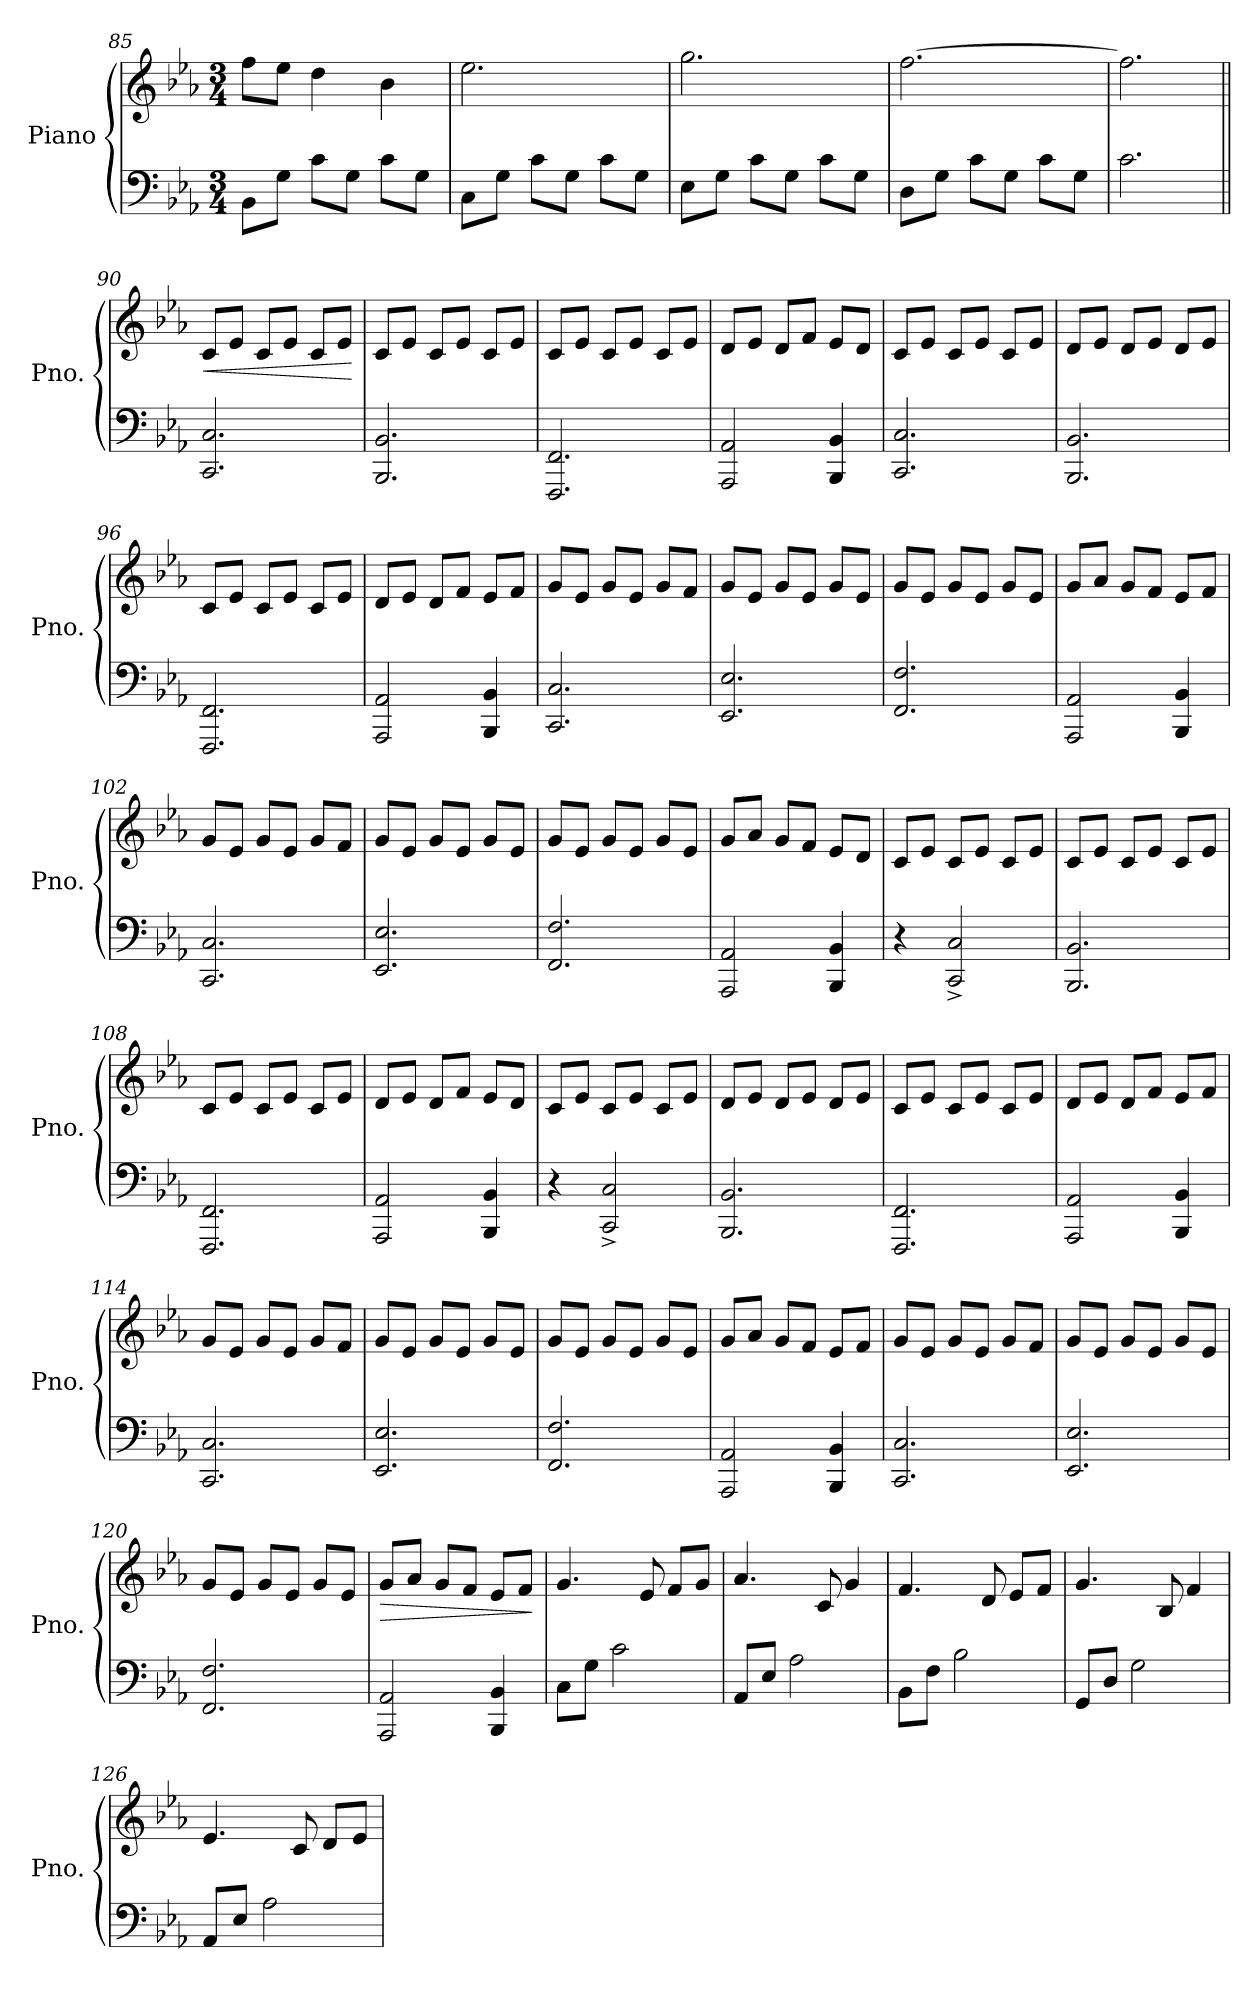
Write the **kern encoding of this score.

**kern	**kern	**dynam
*part1	*part1	*part1
*staff2	*staff1	*staff1/2
*I"Piano	*	*
*I'Pno.	*	*
*clefF4	*clefG2	*
*k[b-e-a-]	*k[b-e-a-]	*
*M3/4	*M3/4	*
=85	=85	=85
8BB-\L	8ff\L	.
8G\J	8ee-\J	.
8c\L	4dd\	.
8G\J	.	.
8c\L	4b-\	.
8G\J	.	.
!!LO:LB:g=z
=86	=86	=86
8C\L	2.ee-\	.
8G\J	.	.
8c\L	.	.
8G\J	.	.
8c\L	.	.
8G\J	.	.
=87	=87	=87
8E-\L	2.gg\	.
8G\J	.	.
8c\L	.	.
8G\J	.	.
8c\L	.	.
8G\J	.	.
=88	=88	=88
8D\L	[2.ff\	.
8G\J	.	.
8c\L	.	.
8G\J	.	.
8c\L	.	.
8G\J	.	.
=89	=89	=89
2.c\	2.ff\]	.
=90||	=90||	=90||
!	!	!LO:HP:b
2.CC/ 2.C/	8c/L	<
.	8e-/J	.
.	8c/L	.
.	8e-/J	.
.	8c/L	.
.	8e-/J	.
.	.	[
=91	=91	=91
2.BBB-/ 2.BB-/	8c/L	.
.	8e-/J	.
.	8c/L	.
.	8e-/J	.
.	8c/L	.
.	8e-/J	.
=92	=92	=92
2.FFF/ 2.FF/	8c/L	.
.	8e-/J	.
.	8c/L	.
.	8e-/J	.
.	8c/L	.
.	8e-/J	.
!!LO:LB:g=z
=93	=93	=93
2AAA-/ 2AA-/	8d/L	.
.	8e-/J	.
.	8d/L	.
.	8f/J	.
4BBB-/ 4BB-/	8e-/L	.
.	8d/J	.
=94	=94	=94
2.CC/ 2.C/	8c/L	.
.	8e-/J	.
.	8c/L	.
.	8e-/J	.
.	8c/L	.
.	8e-/J	.
=95	=95	=95
2.BBB-/ 2.BB-/	8d/L	.
.	8e-/J	.
.	8d/L	.
.	8e-/J	.
.	8d/L	.
.	8e-/J	.
=96	=96	=96
2.FFF/ 2.FF/	8c/L	.
.	8e-/J	.
.	8c/L	.
.	8e-/J	.
.	8c/L	.
.	8e-/J	.
=97	=97	=97
2AAA-/ 2AA-/	8d/L	.
.	8e-/J	.
.	8d/L	.
.	8f/J	.
4BBB-/ 4BB-/	8e-/L	.
.	8f/J	.
=98	=98	=98
2.CC/ 2.C/	8g/L	.
.	8e-/J	.
.	8g/L	.
.	8e-/J	.
.	8g/L	.
.	8f/J	.
!!LO:LB:g=z
=99	=99	=99
2.EE-/ 2.E-/	8g/L	.
.	8e-/J	.
.	8g/L	.
.	8e-/J	.
.	8g/L	.
.	8e-/J	.
=100	=100	=100
2.FF/ 2.F/	8g/L	.
.	8e-/J	.
.	8g/L	.
.	8e-/J	.
.	8g/L	.
.	8e-/J	.
=101	=101	=101
2AAA-/ 2AA-/	8g/L	.
.	8a-/J	.
.	8g/L	.
.	8f/J	.
4BBB-/ 4BB-/	8e-/L	.
.	8f/J	.
=102	=102	=102
2.CC/ 2.C/	8g/L	.
.	8e-/J	.
.	8g/L	.
.	8e-/J	.
.	8g/L	.
.	8f/J	.
=103	=103	=103
2.EE-/ 2.E-/	8g/L	.
.	8e-/J	.
.	8g/L	.
.	8e-/J	.
.	8g/L	.
.	8e-/J	.
=104	=104	=104
2.FF/ 2.F/	8g/L	.
.	8e-/J	.
.	8g/L	.
.	8e-/J	.
.	8g/L	.
.	8e-/J	.
!!LO:LB:g=z
=105	=105	=105
2AAA-/ 2AA-/	8g/L	.
.	8a-/J	.
.	8g/L	.
.	8f/J	.
4BBB-/ 4BB-/	8e-/L	.
.	8d/J	.
=106	=106	=106
4r	8c/L	.
.	8e-/J	.
2CC/^ 2C/^	8c/L	.
.	8e-/J	.
.	8c/L	.
.	8e-/J	.
=107	=107	=107
2.BBB-/ 2.BB-/	8c/L	.
.	8e-/J	.
.	8c/L	.
.	8e-/J	.
.	8c/L	.
.	8e-/J	.
=108	=108	=108
2.FFF/ 2.FF/	8c/L	.
.	8e-/J	.
.	8c/L	.
.	8e-/J	.
.	8c/L	.
.	8e-/J	.
=109	=109	=109
2AAA-/ 2AA-/	8d/L	.
.	8e-/J	.
.	8d/L	.
.	8f/J	.
4BBB-/ 4BB-/	8e-/L	.
.	8d/J	.
=110	=110	=110
4r	8c/L	.
.	8e-/J	.
2CC/^ 2C/^	8c/L	.
.	8e-/J	.
.	8c/L	.
.	8e-/J	.
!!LO:PB:g=z
=111	=111	=111
2.BBB-/ 2.BB-/	8d/L	.
.	8e-/J	.
.	8d/L	.
.	8e-/J	.
.	8d/L	.
.	8e-/J	.
=112	=112	=112
2.FFF/ 2.FF/	8c/L	.
.	8e-/J	.
.	8c/L	.
.	8e-/J	.
.	8c/L	.
.	8e-/J	.
=113	=113	=113
2AAA-/ 2AA-/	8d/L	.
.	8e-/J	.
.	8d/L	.
.	8f/J	.
4BBB-/ 4BB-/	8e-/L	.
.	8f/J	.
=114	=114	=114
2.CC/ 2.C/	8g/L	.
.	8e-/J	.
.	8g/L	.
.	8e-/J	.
.	8g/L	.
.	8f/J	.
=115	=115	=115
2.EE-/ 2.E-/	8g/L	.
.	8e-/J	.
.	8g/L	.
.	8e-/J	.
.	8g/L	.
.	8e-/J	.
=116	=116	=116
2.FF/ 2.F/	8g/L	.
.	8e-/J	.
.	8g/L	.
.	8e-/J	.
.	8g/L	.
.	8e-/J	.
!!LO:LB:g=z
=117	=117	=117
2AAA-/ 2AA-/	8g/L	.
.	8a-/J	.
.	8g/L	.
.	8f/J	.
4BBB-/ 4BB-/	8e-/L	.
.	8f/J	.
=118	=118	=118
2.CC/ 2.C/	8g/L	.
.	8e-/J	.
.	8g/L	.
.	8e-/J	.
.	8g/L	.
.	8f/J	.
=119	=119	=119
2.EE-/ 2.E-/	8g/L	.
.	8e-/J	.
.	8g/L	.
.	8e-/J	.
.	8g/L	.
.	8e-/J	.
=120	=120	=120
2.FF/ 2.F/	8g/L	.
.	8e-/J	.
.	8g/L	.
.	8e-/J	.
.	8g/L	.
.	8e-/J	.
=121	=121	=121
!	!	!LO:HP:b
2AAA-/ 2AA-/	8g/L	>
.	8a-/J	.
.	8g/L	.
.	8f/J	.
4BBB-/ 4BB-/	8e-/L	.
.	8f/J	.
.	.	]
=122	=122	=122
8C\L	4.g/	.
8G\J	.	.
2c\	.	.
.	8e-/	.
.	8f/L	.
.	8g/J	.
!!LO:LB:g=z
=123	=123	=123
8AA-/L	4.a-/	.
8E-/J	.	.
2A-\	.	.
.	8c/	.
.	4g/	.
=124	=124	=124
8BB-\L	4.f/	.
8F\J	.	.
2B-\	.	.
.	8d/	.
.	8e-/L	.
.	8f/J	.
=125	=125	=125
8GG/L	4.g/	.
8D/J	.	.
2G\	.	.
.	8B-/	.
.	4f/	.
=126	=126	=126
8AA-/L	4.e-/	.
8E-/J	.	.
2A-\	.	.
.	8c/	.
.	8d/L	.
.	8e-/J	.
=	=	=
*-	*-	*-
